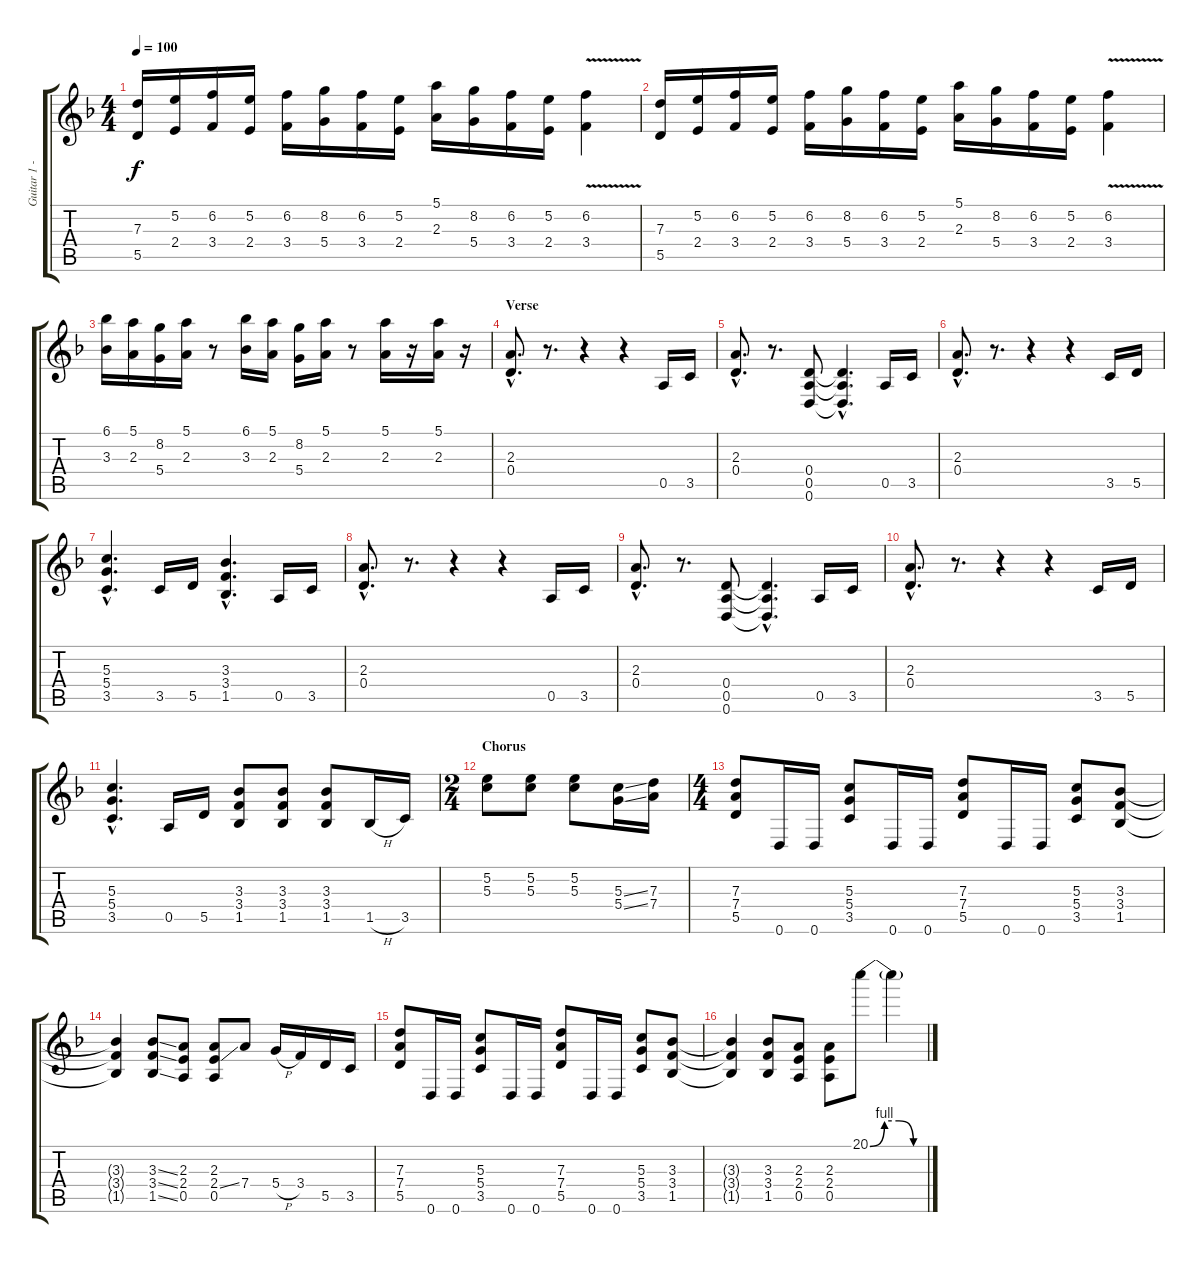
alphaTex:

\track ("Guitar 1 - Criss Oliva" "Guitar 1 -") {instrument distortionguitar}
\staff {score tabs}
\tuning (E4 B3 G3 D3 A2 D2) {hide}
\ts (4 4)
\tempo 100
\clef g2
\ks f
(7.3 5.5).16{dy f} (5.2 2.4).16 (6.2 3.4).16 (5.2 2.4).16 (6.2 3.4).16 (8.2 5.4).16 (6.2 3.4).16 (5.2 2.4).16 (5.1 2.3).16 (8.2 5.4).16 (6.2 3.4).16 (5.2 2.4).16 (6.2{v} 3.4{v}).4 |
(7.3 5.5).16 (5.2 2.4).16 (6.2 3.4).16 (5.2 2.4).16 (6.2 3.4).16 (8.2 5.4).16 (6.2 3.4).16 (5.2 2.4).16 (5.1 2.3).16 (8.2 5.4).16 (6.2 3.4).16 (5.2 2.4).16 (6.2{v} 3.4{v}).4 |
(6.1 3.3).16 (5.1 2.3).16 (8.2 5.4).16 (5.1 2.3).16 r.8 (6.1 3.3).16 (5.1 2.3).16 (8.2 5.4).16 (5.1 2.3).16 r.8 (5.1 2.3).16 r.16 (5.1 2.3).16 r.16 |
\section ("" "Verse")
(2.3{hac} 0.4{hac}).8{d} r.8{d} r.4 r.4 0.5.16 3.5.16 |
(2.3{hac} 0.4{hac}).8{d} r.8{d} (0.4 0.5 0.6).8 (0.4{hac t} 0.5{hac t} 0.6{hac t}).4{d} 0.5.16 3.5.16 |
(2.3{hac} 0.4{hac}).8{d} r.8{d} r.4 r.4 3.5.16 5.5.16 |
(5.3{hac} 5.4{hac} 3.5{hac}).4{d} 3.5.16 5.5.16 (3.3{hac} 3.4{hac} 1.5{hac}).4{d} 0.5.16 3.5.16 |
(2.3{hac} 0.4{hac}).8{d} r.8{d} r.4 r.4 0.5.16 3.5.16 |
(2.3{hac} 0.4{hac}).8{d} r.8{d} (0.4 0.5 0.6).8 (0.4{hac t} 0.5{hac t} 0.6{hac t}).4{d} 0.5.16 3.5.16 |
(2.3{hac} 0.4{hac}).8{d} r.8{d} r.4 r.4 3.5.16 5.5.16 |
(5.3{hac} 5.4{hac} 3.5{hac}).4{d} 0.5.16 5.5.16 (3.3 3.4 1.5).8 (3.3 3.4 1.5).8 (3.3 3.4 1.5).8 1.5{h}.16 3.5.16 |
\ts (2 4)
\section ("" "Chorus")
(5.2 5.3).8 (5.2 5.3).8 (5.2 5.3).8 (5.3{ss} 5.4{ss}).16 (7.3 7.4).16 |
\ts (4 4)
(7.3 7.4 5.5).8 0.6.16 0.6.16 (5.3 5.4 3.5).8 0.6.16 0.6.16 (7.3 7.4 5.5).8 0.6.16 0.6.16 (5.3 5.4 3.5).8 (3.3 3.4 1.5).8 |
(3.3{t} 3.4{t} 1.5{t}).4 (3.3{ss} 3.4{ss} 1.5{ss}).8 (2.3 2.4 0.5).8 (2.3 2.4{ss} 0.5).8 7.4.8 5.4{h}.16 3.4.16 5.5.16 3.5.16 |
(7.3 7.4 5.5).8 0.6.16 0.6.16 (5.3 5.4 3.5).8 0.6.16 0.6.16 (7.3 7.4 5.5).8 0.6.16 0.6.16 (5.3 5.4 3.5).8 (3.3 3.4 1.5).8 |
(3.3{t} 3.4{t} 1.5{t}).4 (3.3 3.4 1.5).8 (2.3 2.4 0.5).8 (2.3 2.4 0.5).8 20.1{be (custom 0 0 15 4 30 4 45 0 60 0)}.8 20.1{t}.4
